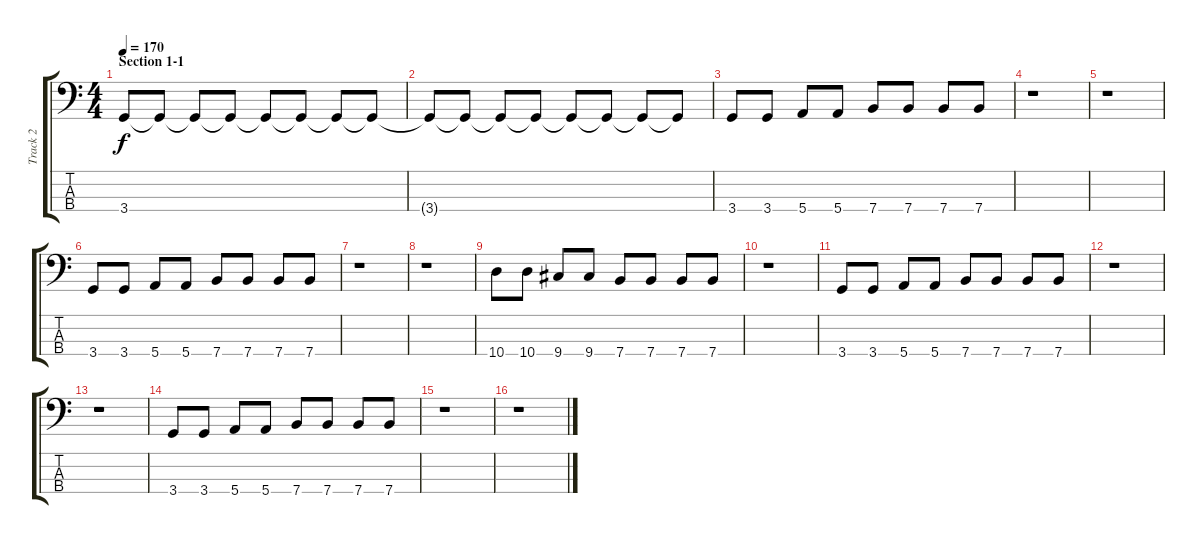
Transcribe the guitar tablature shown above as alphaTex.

\track ("Track 2" "Track 2") {instrument electricbasspick}
\staff {score tabs}
\tuning (G2 D2 A1 E1) {hide}
\ts (4 4)
\section ("" "Section 1-1")
\tempo 170
\clef f4
\ks c
3.4{t}.8{dy f} 3.4{t}.8 3.4{t}.8 3.4{t}.8 3.4{t}.8 3.4{t}.8 3.4{t}.8 3.4{t}.8 |
3.4{t}.8 3.4{t}.8 3.4{t}.8 3.4{t}.8 3.4{t}.8 3.4{t}.8 3.4{t}.8 3.4{t}.8 |
3.4.8 3.4.8 5.4.8 5.4.8 7.4.8 7.4.8 7.4.8 7.4.8 |
r.1 |
r.1 |
3.4.8 3.4.8 5.4.8 5.4.8 7.4.8 7.4.8 7.4.8 7.4.8 |
r.1 |
r.1 |
10.4.8 10.4.8 9.4.8 9.4.8 7.4.8 7.4.8 7.4.8 7.4.8 |
r.1 |
3.4.8 3.4.8 5.4.8 5.4.8 7.4.8 7.4.8 7.4.8 7.4.8 |
r.1 |
r.1 |
3.4.8 3.4.8 5.4.8 5.4.8 7.4.8 7.4.8 7.4.8 7.4.8 |
r.1 |
r.1
